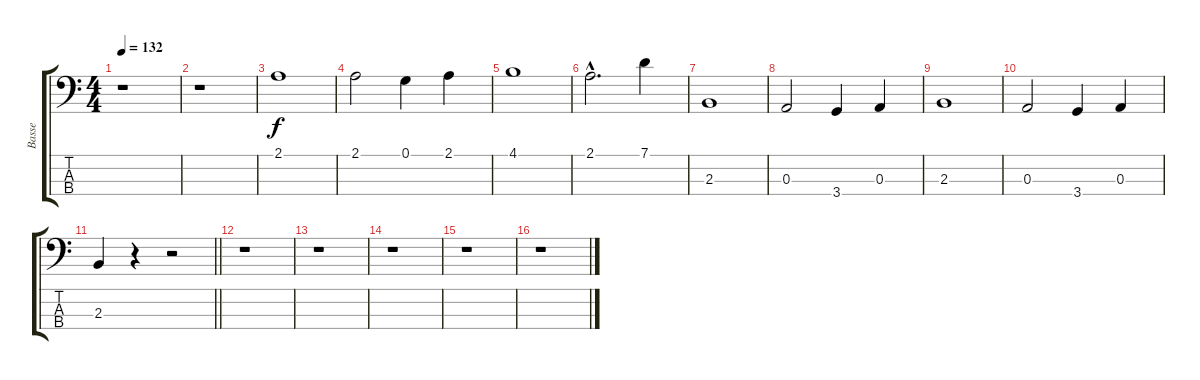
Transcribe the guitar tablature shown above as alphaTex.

\track ("Basse" "Basse") {instrument acousticbass}
\staff {score tabs}
\tuning (G2 D2 A1 E1) {hide}
\ts (4 4)
\tempo 132
\clef f4
\ks c
r.1{dy f} |
r.1 |
2.1.1 |
2.1.2 0.1.4 2.1.4 |
4.1.1 |
2.1{hac}.2{d} 7.1.4 |
2.3.1 |
0.3.2 3.4.4 0.3.4 |
2.3.1 |
0.3.2 3.4.4 0.3.4 |
\barLineRight lightlight
2.3.4 r.4 r.2 |
r.1 |
r.1 |
r.1 |
r.1 |
r.1
